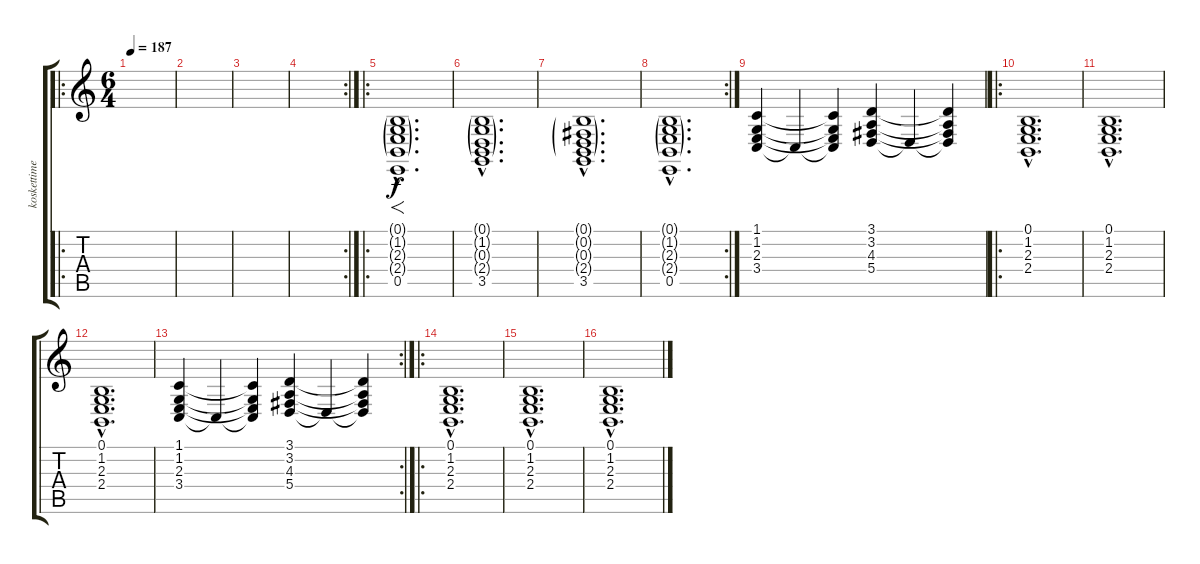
\track ("koskettimet 3" "koskettime") {instrument choiraahs}
\staff {score tabs}
\tuning (B3 Gb3 D3 A2 E2 B1) {hide}
\ro
\ts (6 4)
\tempo 187
\clef g2
\ks c
|
|
|
\rc 2
|
\ro
(0.1{g hac} 1.2{g hac} 2.3{g hac} 2.4{g hac} 0.5{hac}).1{f d} |
(0.1{g hac} 1.2{g hac} 0.3{g hac} 2.4{g hac} 3.5{hac}).1{d} |
(0.1{g hac} 0.2{g hac} 0.3{g hac} 2.4{g hac} 3.5{hac}).1{d} |
\rc 2
(0.1{g hac} 1.2{g hac} 2.3{g hac} 2.4{g hac} 0.5{hac}).1{d} |
(1.1 1.2 2.3 3.4).4{dy f} 3.4{t}.4 (1.1{t} 1.2{t} 2.3{t} 3.4{t}).4 (3.1 3.2 4.3 5.4).4 5.4{t}.4 (3.1{t} 3.2{t} 4.3{t} 5.4{t}).4 |
\ro
(0.1{hac} 1.2{hac} 2.3{hac} 2.4{hac}).1{d} |
(0.1{hac} 1.2{hac} 2.3{hac} 2.4{hac}).1{d} |
(0.1{hac} 1.2{hac} 2.3{hac} 2.4{hac}).1{d} |
\rc 2
(1.1 1.2 2.3 3.4).4 3.4{t}.4 (1.1{t} 1.2{t} 2.3{t} 3.4{t}).4 (3.1 3.2 4.3 5.4).4 5.4{t}.4 (3.1{t} 3.2{t} 4.3{t} 5.4{t}).4 |
\ro
(0.1{hac} 1.2{hac} 2.3{hac} 2.4{hac}).1{d} |
(0.1{hac} 1.2{hac} 2.3{hac} 2.4{hac}).1{d} |
(0.1{hac} 1.2{hac} 2.3{hac} 2.4{hac}).1{d}
